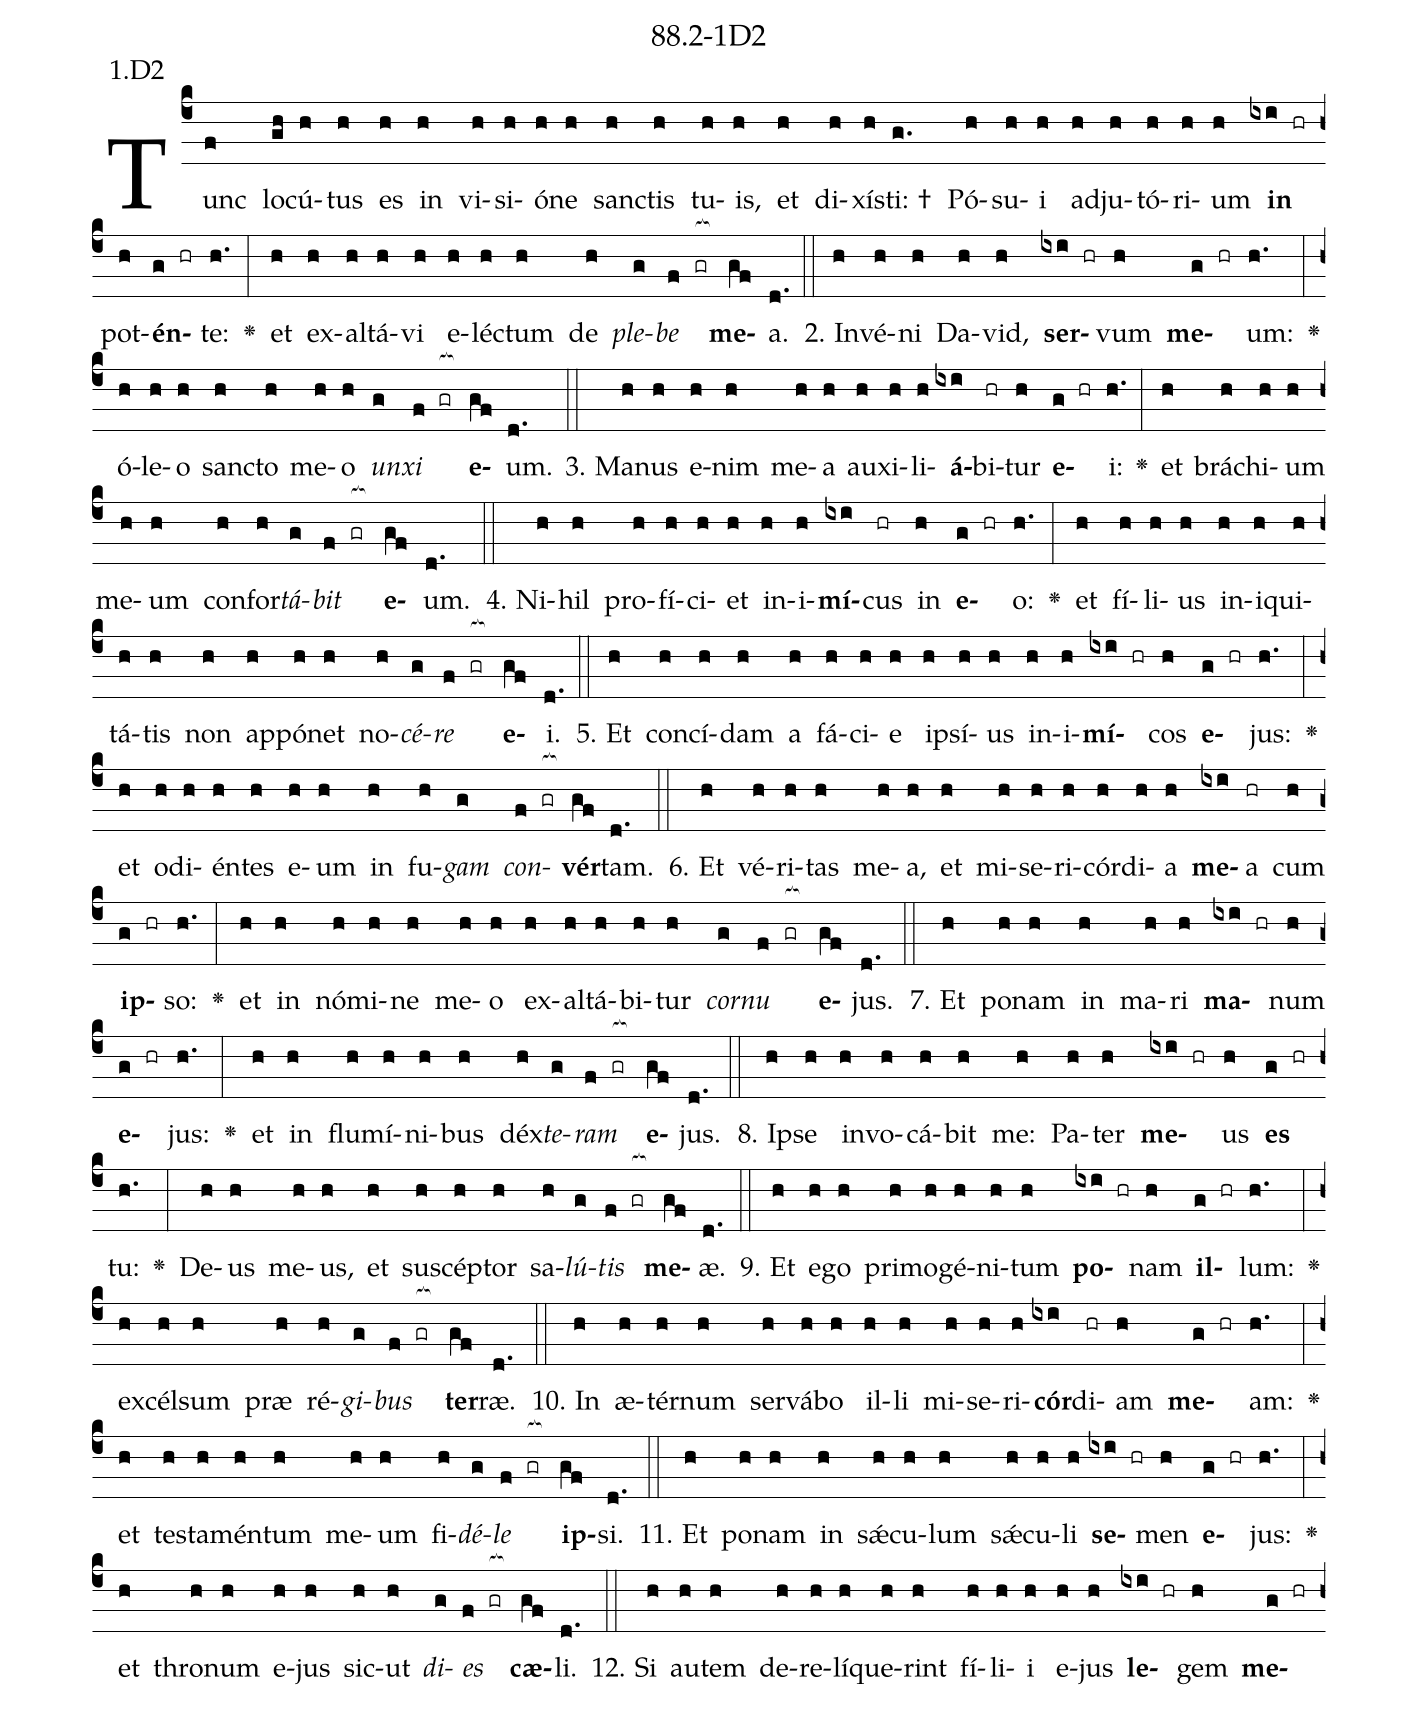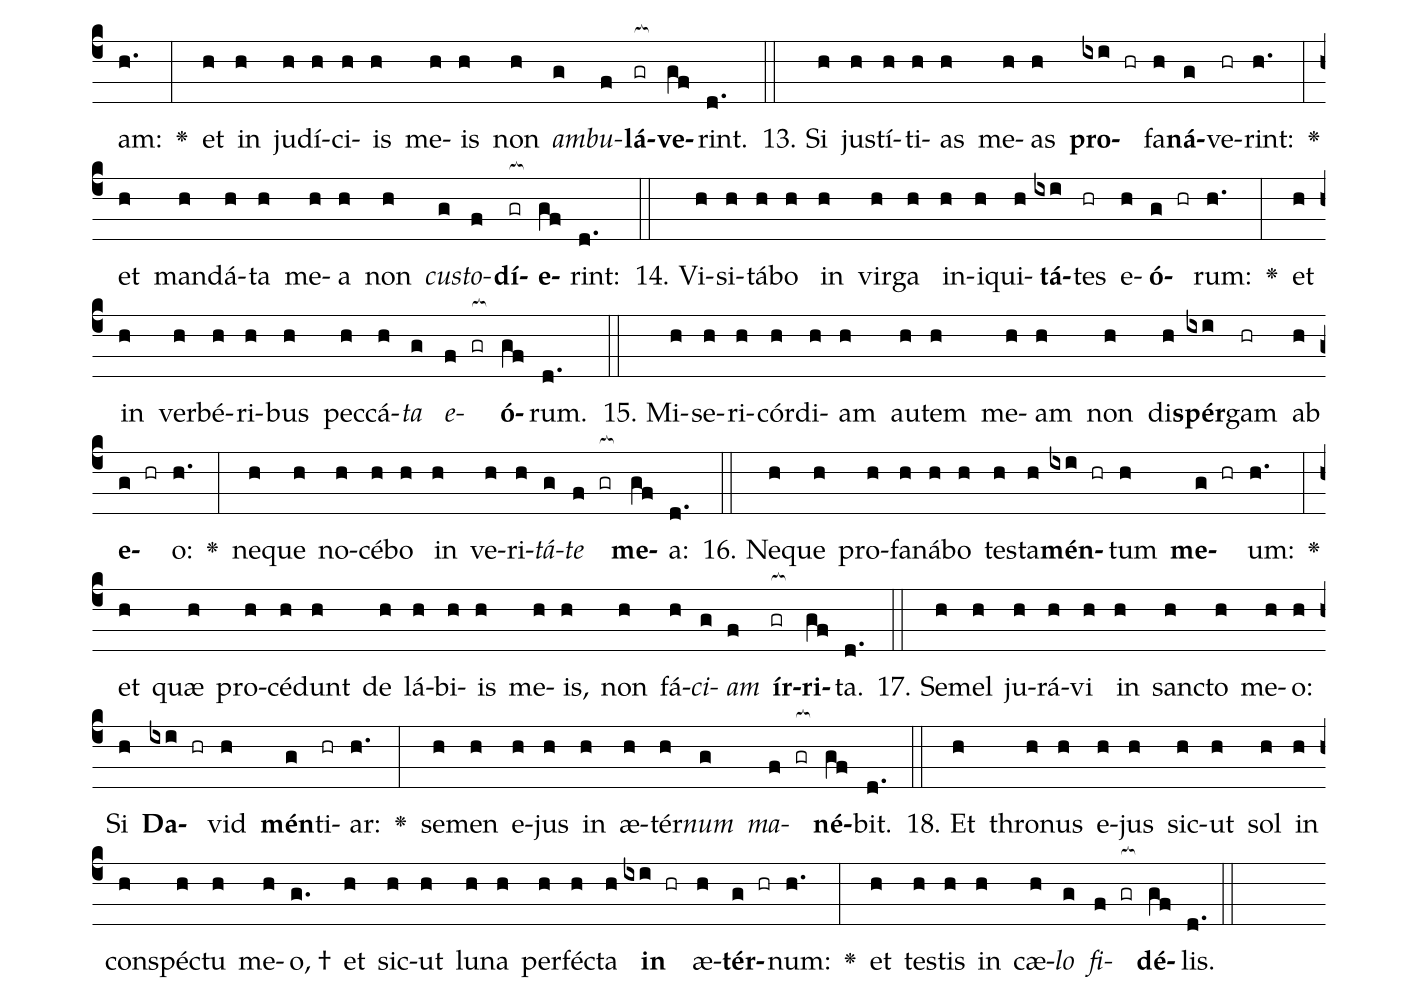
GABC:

name: 88.2-1D2;
annotation: 1.D2;
%%
(c4)Tunc(f) lo(gh)cú(h)tus(h) es(h) in(h) vi(h)si(h)ó(h)ne(h) sanc(h)tis(h) tu(h)is,(h) et(h) di(h)xís(h)ti: †(g.) Pó(h)su(h)i(h) ad(h)ju(h)tó(h)ri(h)um(h) <b>in</b>(ixi hr) pot(h)<b>én</b>(g hr)te:(h.) <v>\greheightstar</v>(:) et(h) ex(h)al(h)tá(h)vi(h) e(h)léc(h)tum(h) de(h) <i>ple</i>(g)<i>be</i>(f gr[ocb:1{]) <b>me</b>(gf[ocb:0}])a.(d.) (::)
2. In(h)vé(h)ni(h) Da(h)vid,(h) <b>ser</b>(ixi hr)vum(h) <b>me</b>(g hr)um:(h.) <v>\greheightstar</v>(:) ó(h)le(h)o(h) sanc(h)to(h) me(h)o(h) <i>un</i>(g)<i>xi</i>(f gr[ocb:1{]) <b>e</b>(gf[ocb:0}])um.(d.) (::)
3. Ma(h)nus(h) e(h)nim(h) me(h)a(h) au(h)xi(h)li(h)<b>á</b>(ixi)bi(hr)tur(h) <b>e</b>(g hr)i:(h.) <v>\greheightstar</v>(:) et(h) brá(h)chi(h)um(h) me(h)um(h) con(h)for(h)<i>tá</i>(g)<i>bit</i>(f gr[ocb:1{]) <b>e</b>(gf[ocb:0}])um.(d.) (::)
4. Ni(h)hil(h) pro(h)fí(h)ci(h)et(h) in(h)i(h)<b>mí</b>(ixi)cus(hr) in(h) <b>e</b>(g hr)o:(h.) <v>\greheightstar</v>(:) et(h) fí(h)li(h)us(h) in(h)i(h)qui(h)tá(h)tis(h) non(h) ap(h)pó(h)net(h) no(h)<i>cé</i>(g)<i>re</i>(f gr[ocb:1{]) <b>e</b>(gf[ocb:0}])i.(d.) (::)
5. Et(h) con(h)cí(h)dam(h) a(h) fá(h)ci(h)e(h) ip(h)sí(h)us(h) in(h)i(h)<b>mí</b>(ixi hr)cos(h) <b>e</b>(g hr)jus:(h.) <v>\greheightstar</v>(:) et(h) o(h)di(h)én(h)tes(h) e(h)um(h) in(h) fu(h)<i>gam</i>(g) <i>con</i>(f gr[ocb:1{])<b>vér</b>(gf[ocb:0}])tam.(d.) (::)
6. Et(h) vé(h)ri(h)tas(h) me(h)a,(h) et(h) mi(h)se(h)ri(h)cór(h)di(h)a(h) <b>me</b>(ixi)a(hr) cum(h) <b>ip</b>(g hr)so:(h.) <v>\greheightstar</v>(:) et(h) in(h) nó(h)mi(h)ne(h) me(h)o(h) ex(h)al(h)tá(h)bi(h)tur(h) <i>cor</i>(g)<i>nu</i>(f gr[ocb:1{]) <b>e</b>(gf[ocb:0}])jus.(d.) (::)
7. Et(h) po(h)nam(h) in(h) ma(h)ri(h) <b>ma</b>(ixi hr)num(h) <b>e</b>(g hr)jus:(h.) <v>\greheightstar</v>(:) et(h) in(h) flu(h)mí(h)ni(h)bus(h) déx(h)<i>te</i>(g)<i>ram</i>(f gr[ocb:1{]) <b>e</b>(gf[ocb:0}])jus.(d.) (::)
8. Ip(h)se(h) in(h)vo(h)cá(h)bit(h) me:(h) Pa(h)ter(h) <b>me</b>(ixi hr)us(h) <b>es</b>(g hr) tu:(h.) <v>\greheightstar</v>(:) De(h)us(h) me(h)us,(h) et(h) su(h)scép(h)tor(h) sa(h)<i>lú</i>(g)<i>tis</i>(f gr[ocb:1{]) <b>me</b>(gf[ocb:0}])æ.(d.) (::)
9. Et(h) e(h)go(h) pri(h)mo(h)gé(h)ni(h)tum(h) <b>po</b>(ixi hr)nam(h) <b>il</b>(g hr)lum:(h.) <v>\greheightstar</v>(:) ex(h)cél(h)sum(h) præ(h) ré(h)<i>gi</i>(g)<i>bus</i>(f gr[ocb:1{]) <b>ter</b>(gf[ocb:0}])ræ.(d.) (::)
10. In(h) æ(h)tér(h)num(h) ser(h)vá(h)bo(h) il(h)li(h) mi(h)se(h)ri(h)<b>cór</b>(ixi)di(hr)am(h) <b>me</b>(g hr)am:(h.) <v>\greheightstar</v>(:) et(h) tes(h)ta(h)mén(h)tum(h) me(h)um(h) fi(h)<i>dé</i>(g)<i>le</i>(f gr[ocb:1{]) <b>ip</b>(gf[ocb:0}])si.(d.) (::)
11. Et(h) po(h)nam(h) in(h) sǽ(h)cu(h)lum(h) sǽ(h)cu(h)li(h) <b>se</b>(ixi hr)men(h) <b>e</b>(g hr)jus:(h.) <v>\greheightstar</v>(:) et(h) thro(h)num(h) e(h)jus(h) sic(h)ut(h) <i>di</i>(g)<i>es</i>(f gr[ocb:1{]) <b>cæ</b>(gf[ocb:0}])li.(d.) (::)
12. Si(h) au(h)tem(h) de(h)re(h)lí(h)que(h)rint(h) fí(h)li(h)i(h) e(h)jus(h) <b>le</b>(ixi hr)gem(h) <b>me</b>(g hr)am:(h.) <v>\greheightstar</v>(:) et(h) in(h) ju(h)dí(h)ci(h)is(h) me(h)is(h) non(h) <i>am</i>(g)<i>bu</i>(f)<b>lá</b>(gr[ocb:1{])<b>ve</b>(gf[ocb:0}])rint.(d.) (::)
13. Si(h) jus(h)tí(h)ti(h)as(h) me(h)as(h) <b>pro</b>(ixi hr)fa(h)<b>ná</b>(g)ve(hr)rint:(h.) <v>\greheightstar</v>(:) et(h) man(h)dá(h)ta(h) me(h)a(h) non(h) <i>cus</i>(g)<i>to</i>(f)<b>dí</b>(gr[ocb:1{])<b>e</b>(gf[ocb:0}])rint:(d.) (::)
14. Vi(h)si(h)tá(h)bo(h) in(h) vir(h)ga(h) in(h)i(h)qui(h)<b>tá</b>(ixi)tes(hr) e(h)<b>ó</b>(g hr)rum:(h.) <v>\greheightstar</v>(:) et(h) in(h) ver(h)bé(h)ri(h)bus(h) pec(h)cá(h)<i>ta</i>(g) <i>e</i>(f gr[ocb:1{])<b>ó</b>(gf[ocb:0}])rum.(d.) (::)
15. Mi(h)se(h)ri(h)cór(h)di(h)am(h) au(h)tem(h) me(h)am(h) non(h) di(h)<b>spér</b>(ixi)gam(hr) ab(h) <b>e</b>(g hr)o:(h.) <v>\greheightstar</v>(:) ne(h)que(h) no(h)cé(h)bo(h) in(h) ve(h)ri(h)<i>tá</i>(g)<i>te</i>(f gr[ocb:1{]) <b>me</b>(gf[ocb:0}])a:(d.) (::)
16. Ne(h)que(h) pro(h)fa(h)ná(h)bo(h) tes(h)ta(h)<b>mén</b>(ixi hr)tum(h) <b>me</b>(g hr)um:(h.) <v>\greheightstar</v>(:) et(h) quæ(h) pro(h)cé(h)dunt(h) de(h) lá(h)bi(h)is(h) me(h)is,(h) non(h) fá(h)<i>ci</i>(g)<i>am</i>(f) <b>ír</b>(gr[ocb:1{])<b>ri</b>(gf[ocb:0}])ta.(d.) (::)
17. Se(h)mel(h) ju(h)rá(h)vi(h) in(h) sanc(h)to(h) me(h)o:(h) Si(h) <b>Da</b>(ixi hr)vid(h) <b>mén</b>(g)ti(hr)ar:(h.) <v>\greheightstar</v>(:) se(h)men(h) e(h)jus(h) in(h) æ(h)tér(h)<i>num</i>(g) <i>ma</i>(f gr[ocb:1{])<b>né</b>(gf[ocb:0}])bit.(d.) (::)
18. Et(h) thro(h)nus(h) e(h)jus(h) sic(h)ut(h) sol(h) in(h) con(h)spéc(h)tu(h) me(h)o, †(g.) et(h) sic(h)ut(h) lu(h)na(h) per(h)féc(h)ta(h) <b>in</b>(ixi hr) æ(h)<b>tér</b>(g hr)num:(h.) <v>\greheightstar</v>(:) et(h) tes(h)tis(h) in(h) cæ(h)<i>lo</i>(g) <i>fi</i>(f gr[ocb:1{])<b>dé</b>(gf[ocb:0}])lis.(d.) (::)
